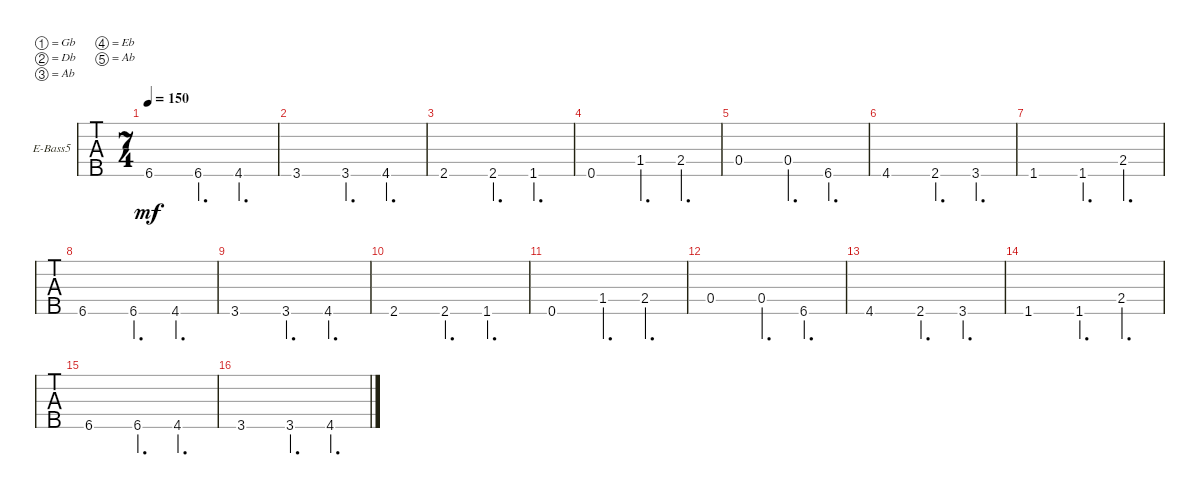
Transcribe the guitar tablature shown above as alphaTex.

\defaultSystemsLayout 4
\bracketExtendMode groupsimilarinstruments
\firstSystemTrackNameOrientation horizontal
\otherSystemsTrackNameOrientation horizontal
\track ("Electric Bass" "E-Bass5") {instrument electricbassfinger}
\staff {tabs}
\tuning (Gb2 Db2 Ab1 Eb1 Ab0)
\ts (7 4)
\tempo 150
\clef f4
\ks c
6.5.1{dy mf instrument electricbassfinger} 6.5.4{d} 4.5.4{d} |
3.5.1 3.5.4{d} 4.5.4{d} |
2.5.1 2.5.4{d} 1.5.4{d} |
0.5.1 1.4.4{d} 2.4.4{d} |
0.4.1 0.4.4{d} 6.5.4{d} |
4.5.1 2.5.4{d} 3.5.4{d} |
1.5.1 1.5.4{d} 2.4.4{d} |
6.5.1 6.5.4{d} 4.5.4{d} |
3.5.1 3.5.4{d} 4.5.4{d} |
2.5.1 2.5.4{d} 1.5.4{d} |
0.5.1 1.4.4{d} 2.4.4{d} |
0.4.1 0.4.4{d} 6.5.4{d} |
4.5.1 2.5.4{d} 3.5.4{d} |
1.5.1 1.5.4{d} 2.4.4{d} |
6.5.1 6.5.4{d} 4.5.4{d} |
3.5.1 3.5.4{d} 4.5.4{d}
